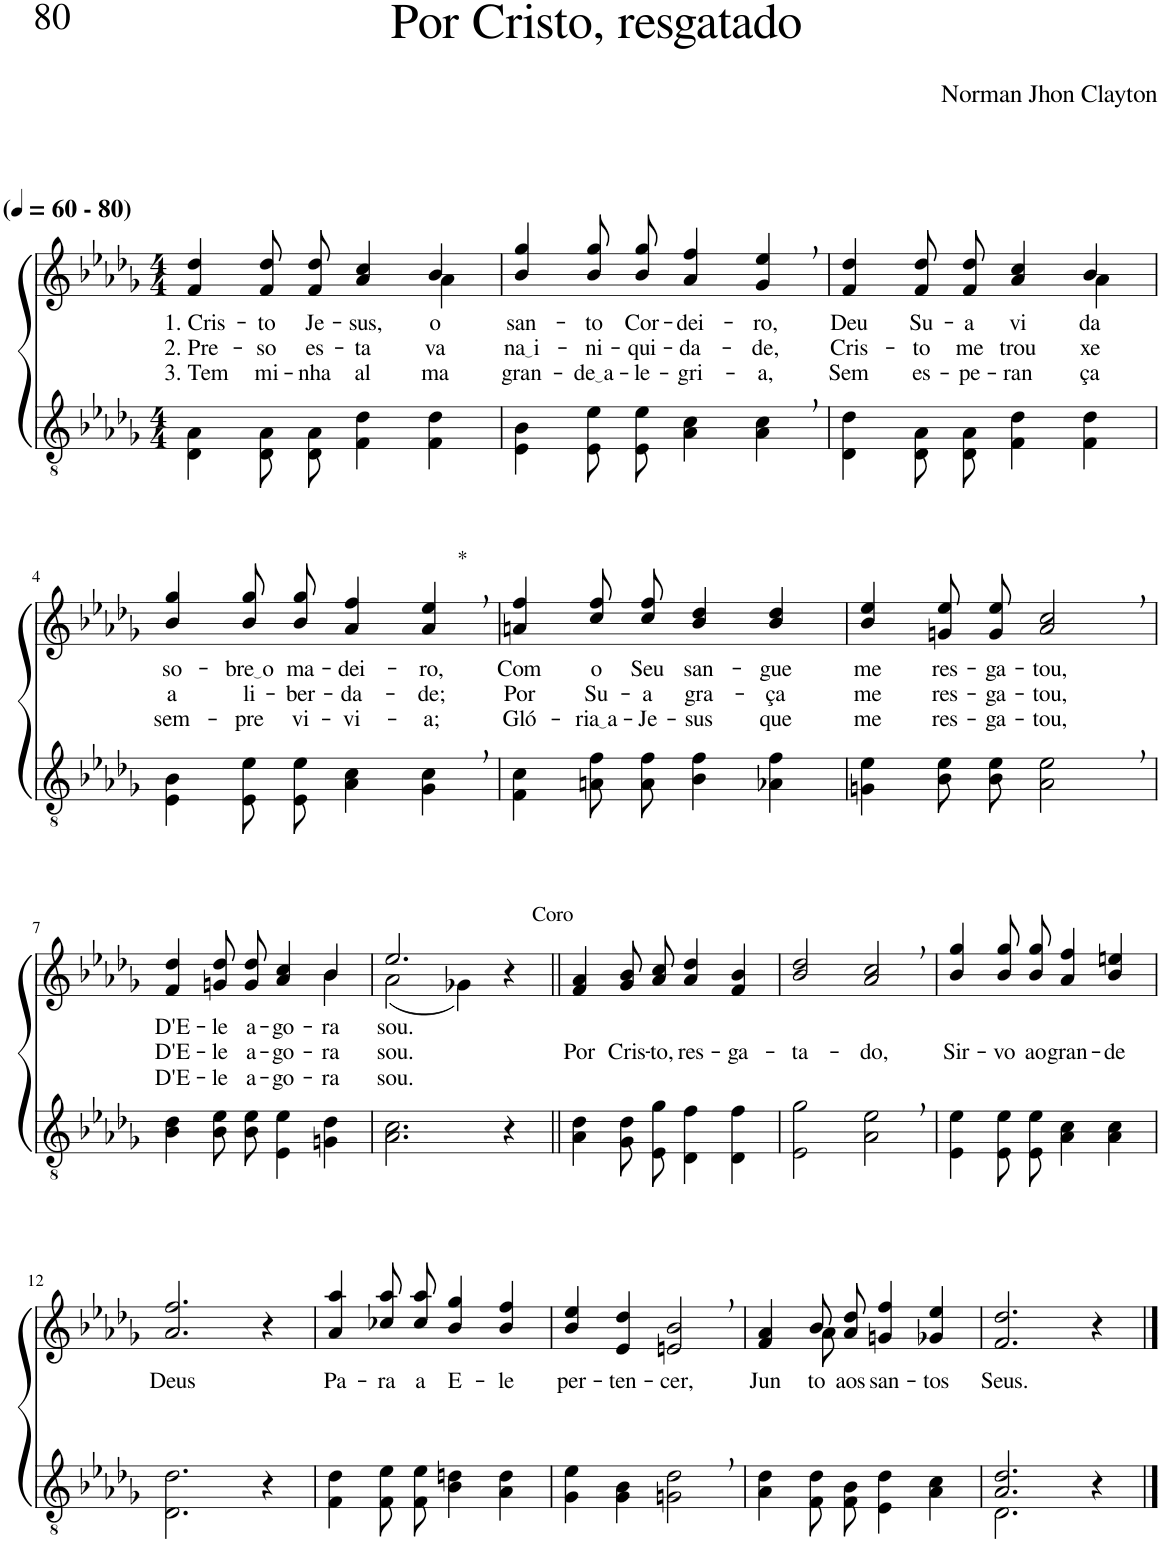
**kern	**kern	**text	**text	**text
*part2	*part1	*part1	*part1	*part1
*staff2	*staff1	*staff1	*staff1	*staff1
*I"Parte III e IV	*I"Parte I e II	*	*	*
*clefGv2	*clefG2	*	*	*
*Trd3c5	*Trd3c5	*	*	*
*k[b-e-a-d-g-]	*k[b-e-a-d-g-]	*	*	*
*M4/4	*M4/4	*	*	*
*MM60	*MM60	*	*	*
=1	=1	=1	=1	=1
!	!LO:TX:a:B:t=(	!	!	!
!	!LO:TX:a:B:t=- 80)	!	!	!
!	!	!LO:LY:b	!LO:LY:b	!LO:LY:b
*	*^	*	*	*
4D-\ 4A-\	4f/ 4dd-/	2.ryy	1. Cris-	2. Pre-	3. Tem
!	!	!	!LO:LY:b	!LO:LY:b	!LO:LY:b
8D-/ 8A-/L	8f/ 8dd-/L	.	-to	-so	mi-
!	!	!	!LO:LY:b	!LO:LY:b	!LO:LY:b
8D-/ 8A-/J	8f/ 8dd-/J	.	Je-	es-	-nha
!	!	!	!LO:LY:b	!LO:LY:b	!LO:LY:b
4F\ 4d-\	4a-/ 4cc/	.	-sus,	-ta-	al-
!	!	!	!LO:LY:b	!LO:LY:b	!LO:LY:b
4F\ 4d-\	4b-/	4a-\	o	-va	-ma
=2	=2	=2	=2	=2	=2
!	!	!	!LO:LY:b	!LO:LY:b	!LO:LY:b
*	*v	*v	*	*	*
4E-\ 4B-\	4b-/ 4gg-/	san-	na i	gran-
!	!	!LO:LY:b	!LO:LY:b	!LO:LY:b
8E-/ 8e-/L	8b-\ 8gg-\L	-to	-ni-	de a
!	!	!LO:LY:b	!LO:LY:b	!LO:LY:b
8E-/ 8e-/J	8b-\ 8gg-\J	Cor-	-qui-	-le-
!	!	!LO:LY:b	!LO:LY:b	!LO:LY:b
4A-\ 4c\	4a-/ 4ff/	-dei-	-da-	-gri-
!	!	!LO:LY:b	!LO:LY:b	!LO:LY:b
4A-\, 4c\,	4g-/, 4ee-/,	-ro,	-de,	-a,
=3	=3	=3	=3	=3
!	!	!LO:LY:b	!LO:LY:b	!LO:LY:b
*	*^	*	*	*
4D-\ 4d-\	4f/ 4dd-/	2.ryy	Deu	Cris-	Sem
!	!	!	!LO:LY:b	!LO:LY:b	!LO:LY:b
8D-/ 8A-/L	8f/ 8dd-/L	.	Su-	-to	es-
!	!	!	!LO:LY:b	!LO:LY:b	!LO:LY:b
8D-/ 8A-/J	8f/ 8dd-/J	.	-a	me	-pe-
!	!	!	!LO:LY:b	!LO:LY:b	!LO:LY:b
4F\ 4d-\	4a-/ 4cc/	.	vi-	trou-	-ran-
!	!	!	!LO:LY:b	!LO:LY:b	!LO:LY:b
4F\ 4d-\	4b-/	4a-\	-da	-xe	-ça
!!LO:LB:g=z
=4	=4	=4	=4	=4	=4
!	!	!	!LO:LY:b	!LO:LY:b	!LO:LY:b
*	*v	*v	*	*	*
4E-\ 4B-\	4b-/ 4gg-/	so-	a	sem-
!	!	!LO:LY:b	!LO:LY:b	!LO:LY:b
8E-/ 8e-/L	8b-\ 8gg-\L	bre o	li-	-pre
!	!	!LO:LY:b	!LO:LY:b	!LO:LY:b
8E-/ 8e-/J	8b-\ 8gg-\J	ma-	-ber-	vi-
!	!	!LO:LY:b	!LO:LY:b	!LO:LY:b
4A-\ 4c\	4a-/ 4ff/	-dei-	-da-	-vi-
!	!LO:TX:a:t=*	!	!	!
!	!	!LO:LY:b	!LO:LY:b	!LO:LY:b
4G-\, 4c\,	4a-/, 4ee-/,	-ro,	-de;	-a;
=5	=5	=5	=5	=5
!	!	!LO:LY:b	!LO:LY:b	!LO:LY:b
4F\ 4c\	4an/ 4ff/	Com	Por	Gló-
!	!	!LO:LY:b	!LO:LY:b	!LO:LY:b
8An\ 8f\L	8cc\ 8ff\L	o	Su-	ria a
!	!	!LO:LY:b	!LO:LY:b	!LO:LY:b
8A\ 8f\J	8cc\ 8ff\J	Seu	-a	-Je-
!	!	!LO:LY:b	!LO:LY:b	!LO:LY:b
4B-\ 4f\	4b-/ 4dd-/	san-	gra-	-sus
!	!	!LO:LY:b	!LO:LY:b	!LO:LY:b
4A-X\ 4f\	4b-/ 4dd-/	-gue	-ça	que
=6	=6	=6	=6	=6
!	!	!LO:LY:b	!LO:LY:b	!LO:LY:b
4Gn\ 4e-\	4b-/ 4ee-/	me	me	me
!	!	!LO:LY:b	!LO:LY:b	!LO:LY:b
8B-\ 8e-\L	8gn\ 8ee-\L	res-	res-	res-
!	!	!LO:LY:b	!LO:LY:b	!LO:LY:b
8B-\ 8e-\J	8g\ 8ee-\J	-ga-	-ga-	-ga-
!	!	!LO:LY:b	!LO:LY:b	!LO:LY:b
2A-\, 2e-\,	2a-/, 2cc/,	-tou,	-tou,	-tou,
!!LO:LB:g=z
=7	=7	=7	=7	=7
*	*^	*	*	*
!	!	!	!LO:LY:b	!LO:LY:b	!LO:LY:b
4B-\ 4d-\	2.ryy	4f/ 4dd-/	D'E-	D'E-	D'E-
!	!	!	!LO:LY:b	!LO:LY:b	!LO:LY:b
8B-\ 8e-\L	.	8gn\ 8dd-\L	-le	-le	-le
!	!	!	!LO:LY:b	!LO:LY:b	!LO:LY:b
8B-\ 8e-\J	.	8g\ 8dd-\J	a-	a-	a-
!	!	!	!LO:LY:b	!LO:LY:b	!LO:LY:b
4E-\ 4e-\	.	4a-/ 4cc/	-go-	-go-	-go-
!	!	!	!LO:LY:b	!LO:LY:b	!LO:LY:b
4Gn\ 4d-\	4b-\	4b-/	-ra	-ra	-ra
=8	=8	=8	=8	=8	=8
!	!	!	!LO:LY:b	!LO:LY:b	!LO:LY:b
2.A-\ 2.c\	2.ee-/	(2a-\	sou.	sou.	sou.
.	.	4g-X\)	.	.	.
!	!LO:TX:a:t=Coro	!	!	!	!
4r	4r	4ryy	.	.	.
=9||	=9||	=9||	=9||	=9||	=9||
!	!	!	!	!LO:LY:b	!
*	*v	*v	*	*	*
4A-\ 4d-\	4f/ 4a-/	.	Por	.
!	!	!	!LO:LY:b	!
8G-\ 8d-\L	8g-/ 8b-/L	.	Cris-	.
!	!	!	!LO:LY:b	!
8E-\ 8g-\J	8a-/ 8cc/J	.	-to,	.
!	!	!	!LO:LY:b	!
4D-\ 4f\	4a-/ 4dd-/	.	res-	.
!	!	!	!LO:LY:b	!
4D-\ 4f\	4f/ 4b-/	.	-ga-	.
=10	=10	=10	=10	=10
!	!	!	!LO:LY:b	!
2E-\ 2g-\	2b-/ 2dd-/	.	-ta-	.
!	!	!	!LO:LY:b	!
2A-\, 2e-\,	2a-/, 2cc/,	.	-do,	.
=11	=11	=11	=11	=11
!	!	!	!LO:LY:b	!
4E-\ 4e-\	4b-/ 4gg-/	.	Sir-	.
!	!	!	!LO:LY:b	!
8E-/ 8e-/L	8b-\ 8gg-\L	.	-vo	.
!	!	!	!LO:LY:b	!
8E-/ 8e-/J	8b-\ 8gg-\J	.	ao	.
!	!	!	!LO:LY:b	!
4A-\ 4c\	4a-/ 4ff/	.	gran-	.
!	!	!	!LO:LY:b	!
4A-\ 4c\	4b-/ 4een/	.	-de	.
!!LO:LB:g=z
=12	=12	=12	=12	=12
!	!	!LO:LY:b	!	!
2.D-\ 2.d-\	2.a-/ 2.ff/	Deus	.	.
4r	4r	.	.	.
=13	=13	=13	=13	=13
!	!	!LO:LY:b	!	!
4F\ 4d-\	4a-/ 4aa-/	Pa-	.	.
!	!	!LO:LY:b	!	!
8F\ 8e-\L	8cc-X\ 8aa-\L	-ra	.	.
!	!	!LO:LY:b	!	!
8F\ 8e-\J	8cc-\ 8aa-\J	a	.	.
!	!	!LO:LY:b	!	!
4B-\ 4dn\	4b-/ 4gg-/	E-	.	.
!	!	!LO:LY:b	!	!
4A-\ 4d\	4b-/ 4ff/	-le	.	.
=14	=14	=14	=14	=14
!	!	!LO:LY:b	!	!
4G-\ 4e-\	4b-/ 4ee-/	per-	.	.
!	!	!LO:LY:b	!	!
4G-\ 4B-\	4e-/ 4dd-/	-ten-	.	.
!	!	!LO:LY:b	!	!
2Gn\, 2d-\,	2en/, 2b-/,	-cer,	.	.
=15	=15	=15	=15	=15
!	!	!LO:LY:b	!	!
*	*^	*	*	*
4A-\ 4d-\	4f/ 4a-/	4ryy	Jun-	.	.
!	!	!	!LO:LY:b	!	!
8F/ 8d-/L	8b-\L	8a-\	-to	.	.
!	!	!	!LO:LY:b	!	!
8F/ 8B-/J	8a-\ 8dd-\J	2ryy	aos	.	.
!	!	!	!LO:LY:b	!	!
4E-\ 4d-\	4gn/ 4ff/	.	san-	.	.
!	!	!	!LO:LY:b	!	!
4A-\ 4c\	4g-X/ 4ee-/	.	-tos	.	.
.	.	8ryy	.	.	.
=16	=16	=16	=16	=16	=16
*^	*	*	*	*	*
!	!	!	!	!LO:LY:b	!	!
*	*	*v	*v	*	*	*
2.A-/ 2.d-/	2.D-\	2.f/ 2.dd-/	Seus.	.	.
4r	4ryy	4r	.	.	.
*v	*v	*	*	*	*
==	==	==	==	==
*-	*-	*-	*-	*-
